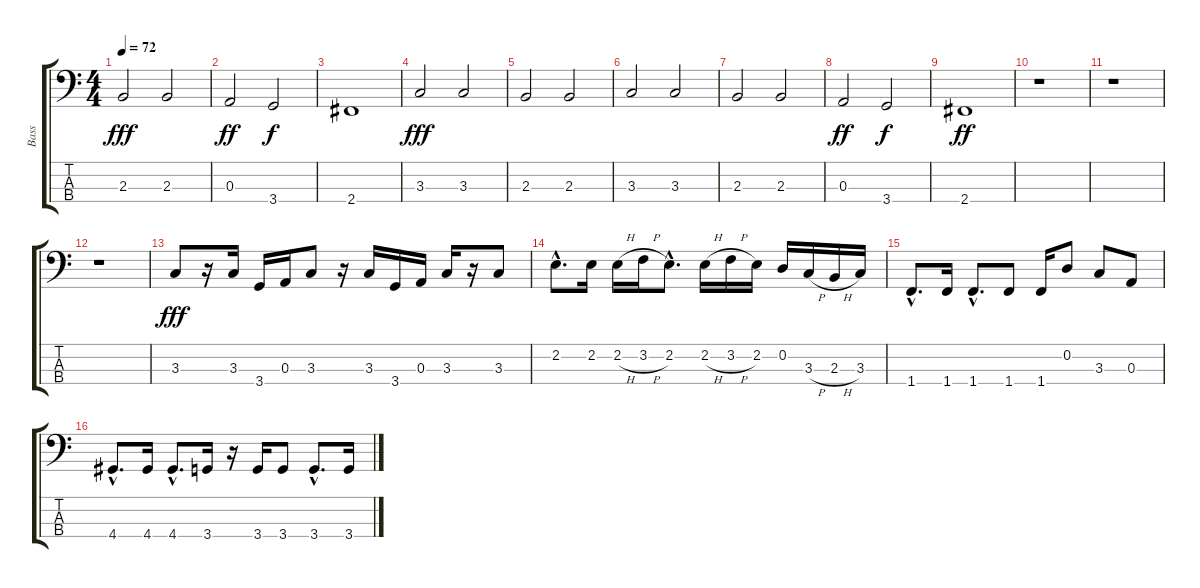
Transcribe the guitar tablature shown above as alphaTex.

\track ("Bass" "Bass") {instrument electricbassfinger}
\staff {score tabs}
\tuning (G2 D2 A1 E1) {hide}
\ts (4 4)
\tempo 72
\clef f4
\ks c
2.3.2{dy fff} 2.3.2 |
0.3.2{dy ff} 3.4.2{dy f} |
2.4.1 |
3.3.2{dy fff} 3.3.2 |
2.3.2 2.3.2 |
3.3.2 3.3.2 |
2.3.2 2.3.2 |
0.3.2{dy ff} 3.4.2{dy f} |
2.4.1{dy ff} |
r.1 |
r.1 |
r.1 |
3.3.8{dy fff} r.16 3.3.16 3.4.16 0.3.16 3.3.8 r.16 3.3.16 3.4.16 0.3.16 3.3.16 r.16 3.3.8 |
2.2{hac}.8{d} 2.2.16 2.2{h}.16 3.2{h}.16 2.2{hac}.8{d} 2.2{h}.16 3.2{h}.16 2.2.16 0.2.16 3.3{h}.16 2.3{h}.16 3.3.16 |
1.4{hac}.8{d} 1.4.16 1.4{hac}.8{d} 1.4.8 1.4.16 0.2.8 3.3.8 0.3.8 |
4.4{hac}.8{d} 4.4.16 4.4{hac}.8{d} 3.4.16 r.16 3.4.16 3.4.8 3.4{hac}.8{d} 3.4.16
